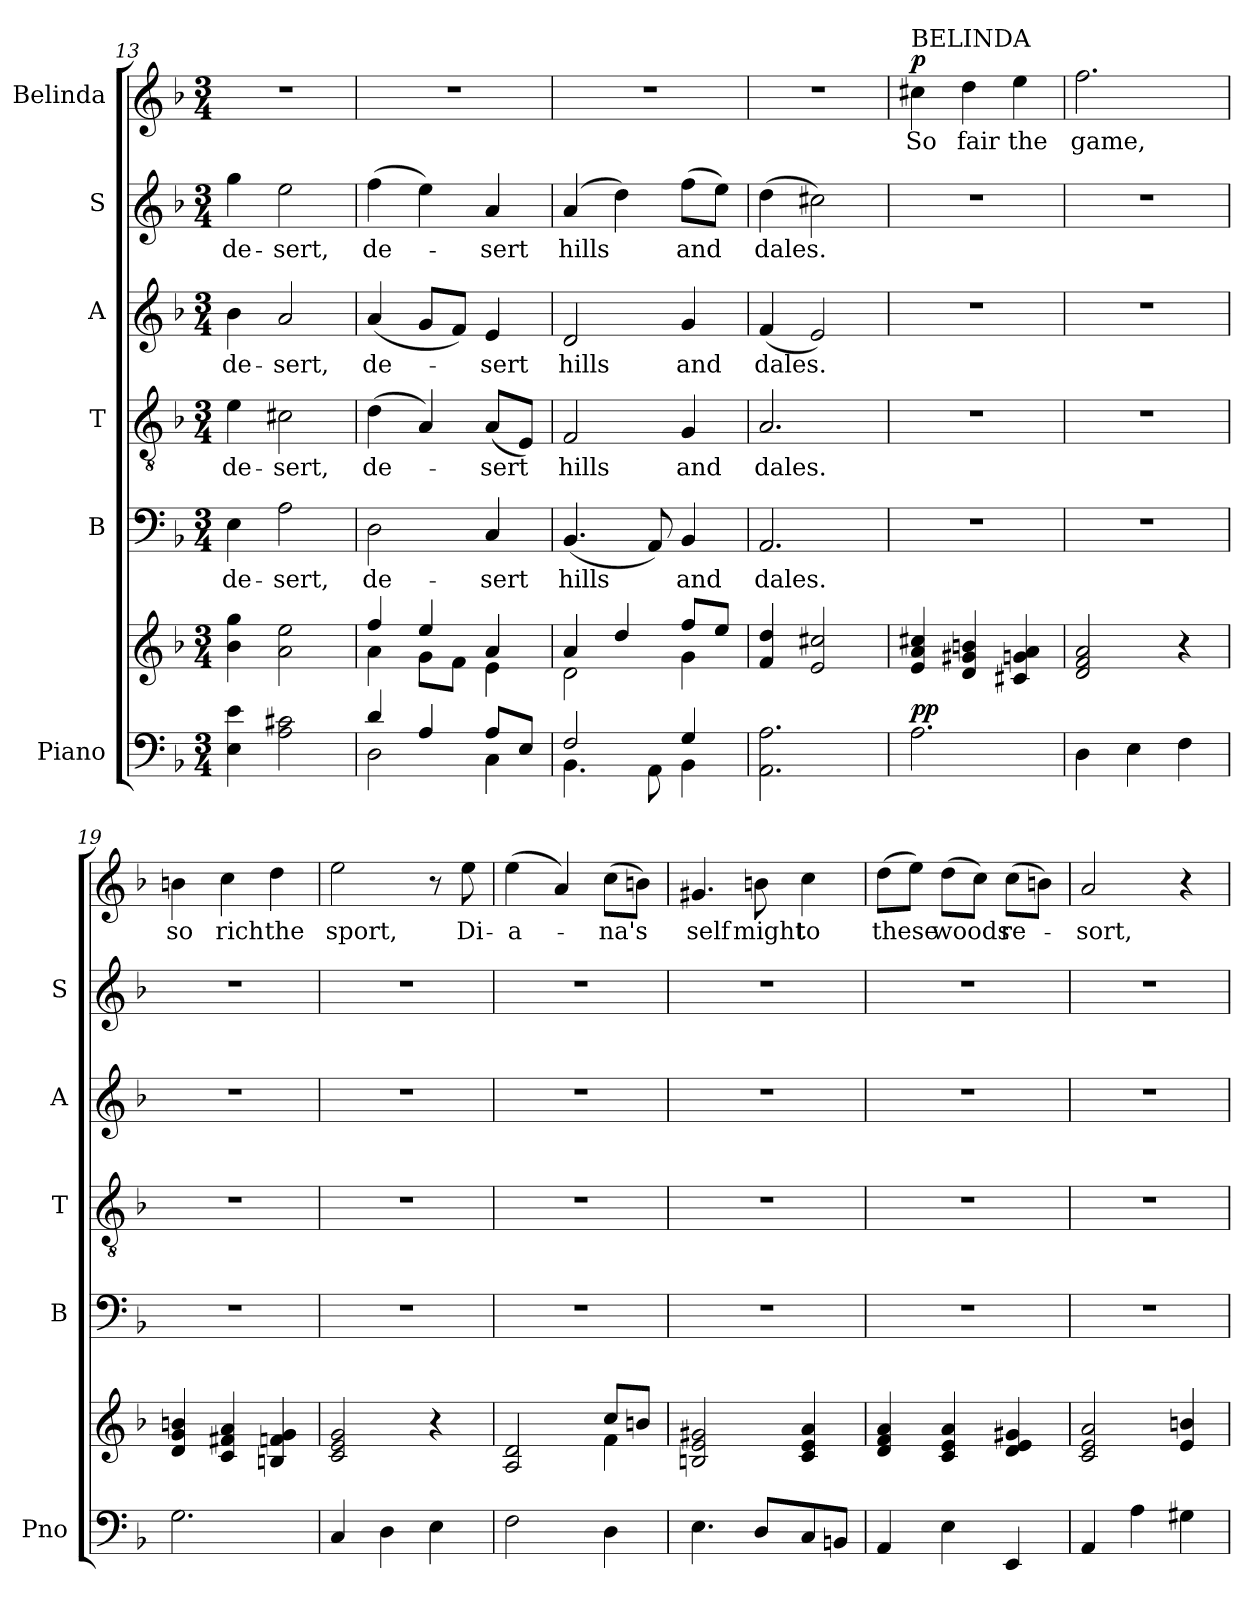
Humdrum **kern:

**kern	**kern	**dynam	**kern	**text	**kern	**text	**kern	**text	**kern	**text	**kern	**text	**dynam
*part6	*part6	*part6	*part5	*part5	*part4	*part4	*part3	*part3	*part2	*part2	*part1	*part1	*part1
*staff7	*staff6	*staff6/7	*staff5	*staff5	*staff4	*staff4	*staff3	*staff3	*staff2	*staff2	*staff1	*staff1	*staff1
*I"Piano	*	*	*I"B	*	*I"T	*	*I"A	*	*I"S	*	*I"Belinda	*	*
*I'Pno	*	*	*I'B	*	*I'T	*	*I'A	*	*I'S	*	*	*	*
*clefF4	*clefG2	*	*clefF4	*	*clefGv2	*	*clefG2	*	*clefG2	*	*clefG2	*	*
*k[b-]	*k[b-]	*	*k[b-]	*	*k[b-]	*	*k[b-]	*	*k[b-]	*	*k[b-]	*	*
*M3/4	*M3/4	*	*M3/4	*	*M3/4	*	*M3/4	*	*M3/4	*	*M3/4	*	*
=13	=13	=13	=13	=13	=13	=13	=13	=13	=13	=13	=13	=13	=13
!	!	!	!	!LO:LY:b	!	!LO:LY:b	!	!LO:LY:b	!	!LO:LY:b	!	!	!
4E\ 4e\	4b-\ 4gg\	.	4E\	de-	4e\	de-	4b-\	de-	4gg\	de-	2.r	.	.
!	!	!	!	!LO:LY:b	!	!LO:LY:b	!	!LO:LY:b	!	!LO:LY:b	!	!	!
2A\ 2c#X\	2a\ 2ee\	.	2A\	-sert,	2c#X\	-sert,	2a/	-sert,	2ee\	-sert,	.	.	.
=14	=14	=14	=14	=14	=14	=14	=14	=14	=14	=14	=14	=14	=14
*^	*^	*	*	*	*	*	*	*	*	*	*	*	*
!	!	!	!	!	!	!LO:LY:b	!	!LO:LY:b	!	!LO:LY:b	!	!LO:LY:b	!	!	!
4d/	2D\	4ff/	4a\	.	2D\	de-	(>4d\	de-	(<4a/	de-	(>4ff\	de-	2.r	.	.
4A/	.	4ee/	8g\L	.	.	.	4A/)	.	8g/L	.	4ee\)	.	.	.	.
.	.	.	8f\J	.	.	.	.	.	8f/J)	.	.	.	.	.	.
!	!	!	!	!	!	!LO:LY:b	!	!LO:LY:b	!	!LO:LY:b	!	!LO:LY:b	!	!	!
8A/L	4C\	4a/	4e\	.	4C/	-sert	(<8A/L	-sert	4e/	-sert	4a/	-sert	.	.	.
8E/J	.	.	.	.	.	.	8E/J)	.	.	.	.	.	.	.	.
=15	=15	=15	=15	=15	=15	=15	=15	=15	=15	=15	=15	=15	=15	=15	=15
!	!	!	!	!	!	!LO:LY:b	!	!LO:LY:b	!	!LO:LY:b	!	!LO:LY:b	!	!	!
2F/	4.BB-\	4a/	2d\	.	(<4.BB-/	hills	2F/	hills	2d/	hills	(>4a/	hills	2.r	.	.
.	.	4dd/	.	.	.	.	.	.	.	.	4dd\)	.	.	.	.
.	8AA\	.	.	.	8AA/)	.	.	.	.	.	.	.	.	.	.
!	!	!	!	!	!	!LO:LY:b	!	!LO:LY:b	!	!LO:LY:b	!	!LO:LY:b	!	!	!
4G/	4BB-\	8ff/L	4g\	.	4BB-/	and	4G/	and	4g/	and	(>8ff\L	and	.	.	.
.	.	8ee/J	.	.	.	.	.	.	.	.	8ee\J)	.	.	.	.
*v	*v	*	*	*	*	*	*	*	*	*	*	*	*	*	*
*	*v	*v	*	*	*	*	*	*	*	*	*	*	*	*
!!LO:PB:g=z
=16	=16	=16	=16	=16	=16	=16	=16	=16	=16	=16	=16	=16	=16
!	!	!	!	!LO:LY:b	!	!LO:LY:b	!	!LO:LY:b	!	!LO:LY:b	!	!	!
2.AA\ 2.A\	4f/ 4dd/	.	2.AA/	dales.	2.A/	dales.	(<4f/	dales.	(>4dd\	dales.	2.r	.	.
.	2e/ 2cc#X/	.	.	.	.	.	2e/)	.	2cc#X\)	.	.	.	.
=17	=17	=17	=17	=17	=17	=17	=17	=17	=17	=17	=17	=17	=17
!	!	!	!	!	!	!	!	!	!	!	!LO:TX:a:t=BELINDA	!	!
!	!	!LO:DY:a=2	!	!	!	!	!	!	!	!	!	!LO:LY:b	!
!	!	!LO:DY:n=1:a	!	!	!	!	!	!	!	!	!	!	!LO:DY:a
2.A\	4e/ 4a/ 4cc#X/	p p	2.r	.	2.r	.	2.r	.	2.r	.	4cc#X\	So	p
!	!	!	!	!	!	!	!	!	!	!	!	!LO:LY:b	!
.	4d/ 4g#X/ 4bn/	.	.	.	.	.	.	.	.	.	4dd\	fair	.
!	!	!	!	!	!	!	!	!	!	!	!	!LO:LY:b	!
.	4c#X/ 4gn/ 4a/	.	.	.	.	.	.	.	.	.	4ee\	the	.
=18	=18	=18	=18	=18	=18	=18	=18	=18	=18	=18	=18	=18	=18
!	!	!	!	!	!	!	!	!	!	!	!	!LO:LY:b	!
4D\	2d/ 2f/ 2a/	.	2.r	.	2.r	.	2.r	.	2.r	.	2.ff\	game,	.
4E\	.	.	.	.	.	.	.	.	.	.	.	.	.
4F\	4r	.	.	.	.	.	.	.	.	.	.	.	.
=19	=19	=19	=19	=19	=19	=19	=19	=19	=19	=19	=19	=19	=19
!	!	!	!	!	!	!	!	!	!	!	!	!LO:LY:b	!
2.G\	4d/ 4g/ 4bn/	.	2.r	.	2.r	.	2.r	.	2.r	.	4bn\	so	.
!	!	!	!	!	!	!	!	!	!	!	!	!LO:LY:b	!
.	4c/ 4f#X/ 4a/	.	.	.	.	.	.	.	.	.	4cc\	rich	.
!	!	!	!	!	!	!	!	!	!	!	!	!LO:LY:b	!
.	4Bn/ 4fn/ 4g/	.	.	.	.	.	.	.	.	.	4dd\	the	.
=20	=20	=20	=20	=20	=20	=20	=20	=20	=20	=20	=20	=20	=20
!	!	!	!	!	!	!	!	!	!	!	!	!LO:LY:b	!
4C/	2c/ 2e/ 2g/	.	2.r	.	2.r	.	2.r	.	2.r	.	2ee\	sport,	.
4D\	.	.	.	.	.	.	.	.	.	.	.	.	.
4E\	4r	.	.	.	.	.	.	.	.	.	8r	.	.
!	!	!	!	!	!	!	!	!	!	!	!	!LO:LY:b	!
.	.	.	.	.	.	.	.	.	.	.	8ee\	Di-	.
=21	=21	=21	=21	=21	=21	=21	=21	=21	=21	=21	=21	=21	=21
*	*^	*	*	*	*	*	*	*	*	*	*	*	*
!	!	!	!	!	!	!	!	!	!	!	!	!	!LO:LY:b	!
2F\	2A/ 2d/	2ryy	.	2.r	.	2.r	.	2.r	.	2.r	.	(>4ee\	-a-	.
.	.	.	.	.	.	.	.	.	.	.	.	4a/)	.	.
!	!	!	!	!	!	!	!	!	!	!	!	!	!LO:LY:b	!
4D\	8cc/L	4f\	.	.	.	.	.	.	.	.	.	(>8cc\L	-na's	.
.	8bn/J	.	.	.	.	.	.	.	.	.	.	8bn\J)	.	.
*	*v	*v	*	*	*	*	*	*	*	*	*	*	*	*
=22	=22	=22	=22	=22	=22	=22	=22	=22	=22	=22	=22	=22	=22
!	!	!	!	!	!	!	!	!	!	!	!	!LO:LY:b	!
4.E\	2Bn/ 2e/ 2g#X/	.	2.r	.	2.r	.	2.r	.	2.r	.	4.g#X/	self	.
!	!	!	!	!	!	!	!	!	!	!	!	!LO:LY:b	!
8D/L	.	.	.	.	.	.	.	.	.	.	8bn\	might	.
!	!	!	!	!	!	!	!	!	!	!	!	!LO:LY:b	!
8C/	4c/ 4e/ 4a/	.	.	.	.	.	.	.	.	.	4cc\	to	.
8BBn/J	.	.	.	.	.	.	.	.	.	.	.	.	.
=23	=23	=23	=23	=23	=23	=23	=23	=23	=23	=23	=23	=23	=23
!	!	!	!	!	!	!	!	!	!	!	!	!LO:LY:b	!
4AA/	4d/ 4f/ 4a/	.	2.r	.	2.r	.	2.r	.	2.r	.	(>8dd\L	these	.
.	.	.	.	.	.	.	.	.	.	.	8ee\J)	.	.
!	!	!	!	!	!	!	!	!	!	!	!	!LO:LY:b	!
4E\	4c/ 4e/ 4a/	.	.	.	.	.	.	.	.	.	(>8dd\L	woods	.
.	.	.	.	.	.	.	.	.	.	.	8cc\J)	.	.
!	!	!	!	!	!	!	!	!	!	!	!	!LO:LY:b	!
4EE/	4d/ 4e/ 4g#X/	.	.	.	.	.	.	.	.	.	(>8cc\L	re-	.
.	.	.	.	.	.	.	.	.	.	.	8bn\J)	.	.
!!LO:LB:g=z
=24	=24	=24	=24	=24	=24	=24	=24	=24	=24	=24	=24	=24	=24
!	!	!	!	!	!	!	!	!	!	!	!	!LO:LY:b	!
4AA/	2c/ 2e/ 2a/	.	2.r	.	2.r	.	2.r	.	2.r	.	2a/	-sort,	.
4A\	.	.	.	.	.	.	.	.	.	.	.	.	.
4G#X\	4e/ 4bn/	.	.	.	.	.	.	.	.	.	4r	.	.
=	=	=	=	=	=	=	=	=	=	=	=	=	=
*-	*-	*-	*-	*-	*-	*-	*-	*-	*-	*-	*-	*-	*-
